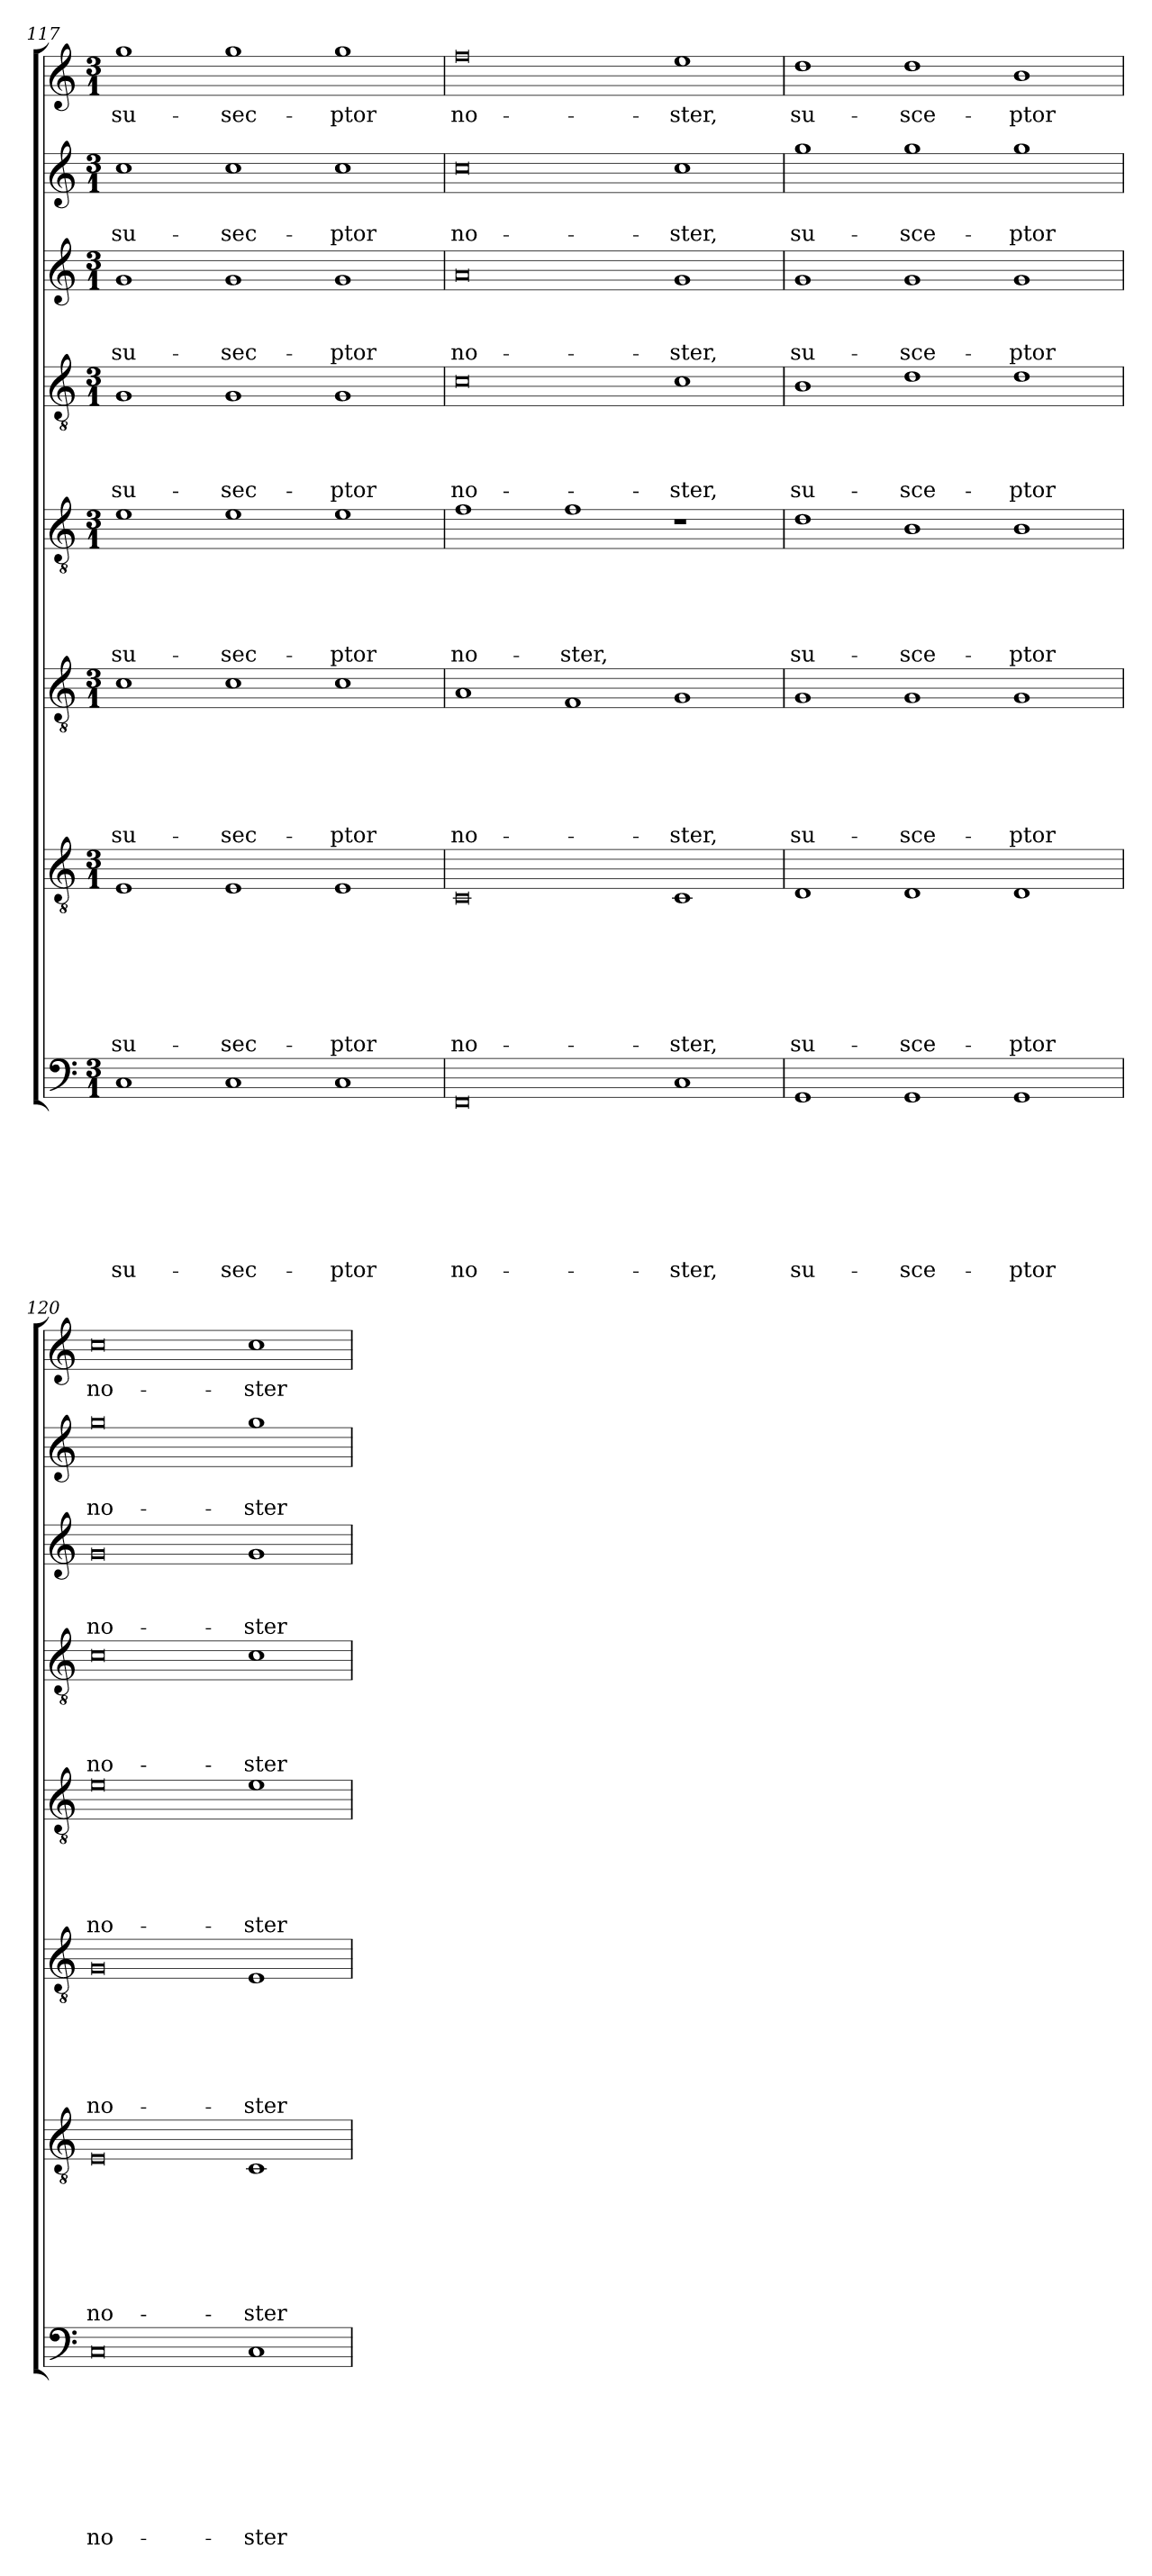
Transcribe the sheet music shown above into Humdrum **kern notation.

**kern	**text	**text	**text	**text	**text	**text	**text	**text	**kern	**text	**text	**text	**text	**text	**text	**text	**kern	**text	**text	**text	**text	**text	**text	**kern	**text	**text	**text	**text	**text	**kern	**text	**text	**text	**text	**kern	**text	**text	**text	**kern	**text	**text	**kern	**text
*part8	*part8	*part8	*part8	*part8	*part8	*part8	*part8	*part8	*part7	*part7	*part7	*part7	*part7	*part7	*part7	*part7	*part6	*part6	*part6	*part6	*part6	*part6	*part6	*part5	*part5	*part5	*part5	*part5	*part5	*part4	*part4	*part4	*part4	*part4	*part3	*part3	*part3	*part3	*part2	*part2	*part2	*part1	*part1
*staff8	*staff8	*staff8	*staff8	*staff8	*staff8	*staff8	*staff8	*staff8	*staff7	*staff7	*staff7	*staff7	*staff7	*staff7	*staff7	*staff7	*staff6	*staff6	*staff6	*staff6	*staff6	*staff6	*staff6	*staff5	*staff5	*staff5	*staff5	*staff5	*staff5	*staff4	*staff4	*staff4	*staff4	*staff4	*staff3	*staff3	*staff3	*staff3	*staff2	*staff2	*staff2	*staff1	*staff1
*clefF4	*	*	*	*	*	*	*	*	*clefGv2	*	*	*	*	*	*	*	*clefGv2	*	*	*	*	*	*	*clefGv2	*	*	*	*	*	*clefGv2	*	*	*	*	*clefG2	*	*	*	*clefG2	*	*	*clefG2	*
*k[]	*	*	*	*	*	*	*	*	*k[]	*	*	*	*	*	*	*	*k[]	*	*	*	*	*	*	*k[]	*	*	*	*	*	*k[]	*	*	*	*	*k[]	*	*	*	*k[]	*	*	*k[]	*
*C:	*	*	*	*	*	*	*	*	*C:	*	*	*	*	*	*	*	*C:	*	*	*	*	*	*	*C:	*	*	*	*	*	*C:	*	*	*	*	*C:	*	*	*	*C:	*	*	*C:	*
*M3/1	*	*	*	*	*	*	*	*	*M3/1	*	*	*	*	*	*	*	*M3/1	*	*	*	*	*	*	*M3/1	*	*	*	*	*	*M3/1	*	*	*	*	*M3/1	*	*	*	*M3/1	*	*	*M3/1	*
=117	=117	=117	=117	=117	=117	=117	=117	=117	=117	=117	=117	=117	=117	=117	=117	=117	=117	=117	=117	=117	=117	=117	=117	=117	=117	=117	=117	=117	=117	=117	=117	=117	=117	=117	=117	=117	=117	=117	=117	=117	=117	=117	=117
!	!	!	!	!	!	!	!	!LO:LY:b	!	!	!	!	!	!	!	!LO:LY:b	!	!	!	!	!	!	!LO:LY:b	!	!	!	!	!	!LO:LY:b	!	!	!	!	!LO:LY:b	!	!	!	!LO:LY:b	!	!	!LO:LY:b	!	!LO:LY:b
1C	.	.	.	.	.	.	.	su-	1E	.	.	.	.	.	.	su-	1c	.	.	.	.	.	su-	1e	.	.	.	.	su-	1G	.	.	.	su-	1g	.	.	su-	1cc	.	su-	1gg	su-
!	!	!	!	!	!	!	!	!LO:LY:b	!	!	!	!	!	!	!	!LO:LY:b	!	!	!	!	!	!	!LO:LY:b	!	!	!	!	!	!LO:LY:b	!	!	!	!	!LO:LY:b	!	!	!	!LO:LY:b	!	!	!LO:LY:b	!	!LO:LY:b
1C	.	.	.	.	.	.	.	-sec-	1E	.	.	.	.	.	.	-sec-	1c	.	.	.	.	.	-sec-	1e	.	.	.	.	-sec-	1G	.	.	.	-sec-	1g	.	.	-sec-	1cc	.	-sec-	1gg	-sec-
!	!	!	!	!	!	!	!	!LO:LY:b	!	!	!	!	!	!	!	!LO:LY:b	!	!	!	!	!	!	!LO:LY:b	!	!	!	!	!	!LO:LY:b	!	!	!	!	!LO:LY:b	!	!	!	!LO:LY:b	!	!	!LO:LY:b	!	!LO:LY:b
1C	.	.	.	.	.	.	.	-ptor	1E	.	.	.	.	.	.	-ptor	1c	.	.	.	.	.	-ptor	1e	.	.	.	.	-ptor	1G	.	.	.	-ptor	1g	.	.	-ptor	1cc	.	-ptor	1gg	-ptor
=118	=118	=118	=118	=118	=118	=118	=118	=118	=118	=118	=118	=118	=118	=118	=118	=118	=118	=118	=118	=118	=118	=118	=118	=118	=118	=118	=118	=118	=118	=118	=118	=118	=118	=118	=118	=118	=118	=118	=118	=118	=118	=118	=118
!	!	!	!	!	!	!	!	!LO:LY:b	!	!	!	!	!	!	!	!LO:LY:b	!	!	!	!	!	!	!LO:LY:b	!	!	!	!	!	!LO:LY:b	!	!	!	!	!LO:LY:b	!	!	!	!LO:LY:b	!	!	!LO:LY:b	!	!LO:LY:b
0FF	.	.	.	.	.	.	.	no-	0C	.	.	.	.	.	.	no-	1A	.	.	.	.	.	no-	1f	.	.	.	.	no-	0c	.	.	.	no-	0a	.	.	no-	0cc	.	no-	0ff	no-
!	!	!	!	!	!	!	!	!	!	!	!	!	!	!	!	!	!	!	!	!	!	!	!	!	!	!	!	!	!LO:LY:b	!	!	!	!	!	!	!	!	!	!	!	!	!	!
.	.	.	.	.	.	.	.	.	.	.	.	.	.	.	.	.	1F	.	.	.	.	.	.	1f	.	.	.	.	-ster,	.	.	.	.	.	.	.	.	.	.	.	.	.	.
!	!	!	!	!	!	!	!	!LO:LY:b	!	!	!	!	!	!	!	!LO:LY:b	!	!	!	!	!	!	!LO:LY:b	!	!	!	!	!	!	!	!	!	!	!LO:LY:b	!	!	!	!LO:LY:b	!	!	!LO:LY:b	!	!LO:LY:b
1C	.	.	.	.	.	.	.	-ster,	1C	.	.	.	.	.	.	-ster,	1G	.	.	.	.	.	-ster,	1r	.	.	.	.	.	1c	.	.	.	-ster,	1g	.	.	-ster,	1cc	.	-ster,	1ee	-ster,
!!LO:PB:g=z
=119	=119	=119	=119	=119	=119	=119	=119	=119	=119	=119	=119	=119	=119	=119	=119	=119	=119	=119	=119	=119	=119	=119	=119	=119	=119	=119	=119	=119	=119	=119	=119	=119	=119	=119	=119	=119	=119	=119	=119	=119	=119	=119	=119
!	!	!	!	!	!	!	!	!LO:LY:b	!	!	!	!	!	!	!	!LO:LY:b	!	!	!	!	!	!	!LO:LY:b	!	!	!	!	!	!LO:LY:b	!	!	!	!	!LO:LY:b	!	!	!	!LO:LY:b	!	!	!LO:LY:b	!	!LO:LY:b
1GG	.	.	.	.	.	.	.	su-	1D	.	.	.	.	.	.	su-	1G	.	.	.	.	.	su-	1d	.	.	.	.	su-	1B	.	.	.	su-	1g	.	.	su-	1gg	.	su-	1dd	su-
!	!	!	!	!	!	!	!	!LO:LY:b	!	!	!	!	!	!	!	!LO:LY:b	!	!	!	!	!	!	!LO:LY:b	!	!	!	!	!	!LO:LY:b	!	!	!	!	!LO:LY:b	!	!	!	!LO:LY:b	!	!	!LO:LY:b	!	!LO:LY:b
1GG	.	.	.	.	.	.	.	-sce-	1D	.	.	.	.	.	.	-sce-	1G	.	.	.	.	.	-sce-	1B	.	.	.	.	-sce-	1d	.	.	.	-sce-	1g	.	.	-sce-	1gg	.	-sce-	1dd	-sce-
!	!	!	!	!	!	!	!	!LO:LY:b	!	!	!	!	!	!	!	!LO:LY:b	!	!	!	!	!	!	!LO:LY:b	!	!	!	!	!	!LO:LY:b	!	!	!	!	!LO:LY:b	!	!	!	!LO:LY:b	!	!	!LO:LY:b	!	!LO:LY:b
1GG	.	.	.	.	.	.	.	-ptor	1D	.	.	.	.	.	.	-ptor	1G	.	.	.	.	.	-ptor	1B	.	.	.	.	-ptor	1d	.	.	.	-ptor	1g	.	.	-ptor	1gg	.	-ptor	1b	-ptor
=120	=120	=120	=120	=120	=120	=120	=120	=120	=120	=120	=120	=120	=120	=120	=120	=120	=120	=120	=120	=120	=120	=120	=120	=120	=120	=120	=120	=120	=120	=120	=120	=120	=120	=120	=120	=120	=120	=120	=120	=120	=120	=120	=120
!	!	!	!	!	!	!	!	!LO:LY:b	!	!	!	!	!	!	!	!LO:LY:b	!	!	!	!	!	!	!LO:LY:b	!	!	!	!	!	!LO:LY:b	!	!	!	!	!LO:LY:b	!	!	!	!LO:LY:b	!	!	!LO:LY:b	!	!LO:LY:b
0C	.	.	.	.	.	.	.	no-	0E	.	.	.	.	.	.	no-	0G	.	.	.	.	.	no-	0e	.	.	.	.	no-	0c	.	.	.	no-	0g	.	.	no-	0gg	.	no-	0cc	no-
!	!	!	!	!	!	!	!	!LO:LY:b	!	!	!	!	!	!	!	!LO:LY:b	!	!	!	!	!	!	!LO:LY:b	!	!	!	!	!	!LO:LY:b	!	!	!	!	!LO:LY:b	!	!	!	!LO:LY:b	!	!	!LO:LY:b	!	!LO:LY:b
1C	.	.	.	.	.	.	.	-ster	1C	.	.	.	.	.	.	-ster	1E	.	.	.	.	.	-ster	1e	.	.	.	.	-ster	1c	.	.	.	-ster	1g	.	.	-ster	1gg	.	-ster	1cc	-ster
=	=	=	=	=	=	=	=	=	=	=	=	=	=	=	=	=	=	=	=	=	=	=	=	=	=	=	=	=	=	=	=	=	=	=	=	=	=	=	=	=	=	=	=
*-	*-	*-	*-	*-	*-	*-	*-	*-	*-	*-	*-	*-	*-	*-	*-	*-	*-	*-	*-	*-	*-	*-	*-	*-	*-	*-	*-	*-	*-	*-	*-	*-	*-	*-	*-	*-	*-	*-	*-	*-	*-	*-	*-
